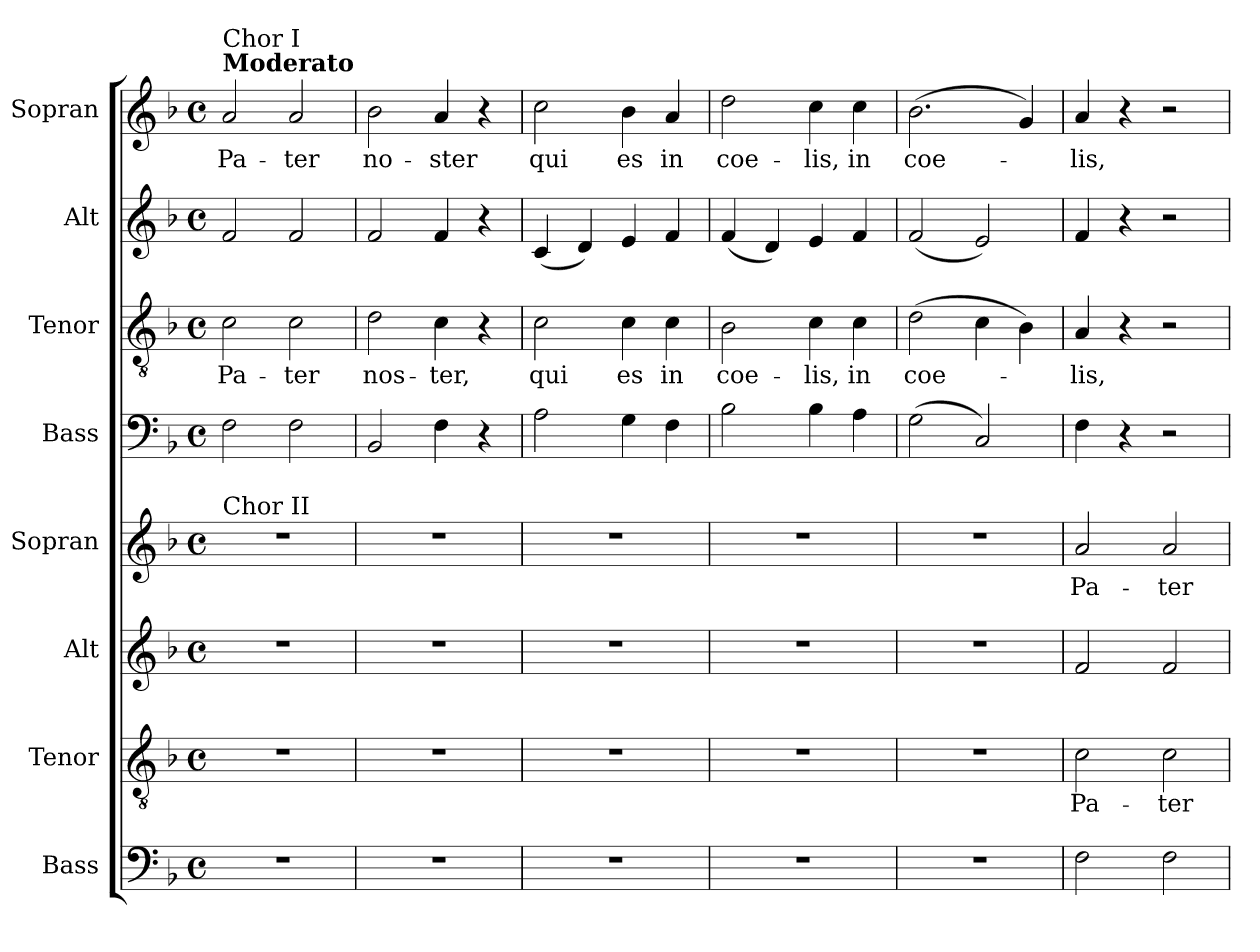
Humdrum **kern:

**kern	**dynam	**kern	**text	**dynam	**kern	**dynam	**kern	**text	**dynam	**kern	**dynam	**kern	**text	**dynam	**kern	**dynam	**kern	**text	**dynam
*part8	*part8	*part7	*part7	*part7	*part6	*part6	*part5	*part5	*part5	*part4	*part4	*part3	*part3	*part3	*part2	*part2	*part1	*part1	*part1
*staff8	*staff8	*staff7	*staff7	*staff7	*staff6	*staff6	*staff5	*staff5	*staff5	*staff4	*staff4	*staff3	*staff3	*staff3	*staff2	*staff2	*staff1	*staff1	*staff1
*I"Bass	*	*I"Tenor	*	*	*I"Alt	*	*I"Sopran	*	*	*I"Bass	*	*I"Tenor	*	*	*I"Alt	*	*I"Sopran	*	*
*clefF4	*	*clefGv2	*	*	*clefG2	*	*clefG2	*	*	*clefF4	*	*clefGv2	*	*	*clefG2	*	*clefG2	*	*
*k[b-]	*	*k[b-]	*	*	*k[b-]	*	*k[b-]	*	*	*k[b-]	*	*k[b-]	*	*	*k[b-]	*	*k[b-]	*	*
*M4/4	*	*M4/4	*	*	*M4/4	*	*M4/4	*	*	*M4/4	*	*M4/4	*	*	*M4/4	*	*M4/4	*	*
*met(c)	*	*met(c)	*	*	*met(c)	*	*met(c)	*	*	*met(c)	*	*met(c)	*	*	*met(c)	*	*met(c)	*	*
=1	=1	=1	=1	=1	=1	=1	=1	=1	=1	=1	=1	=1	=1	=1	=1	=1	=1	=1	=1
!	!	!	!	!	!	!	!	!	!	!	!	!	!	!	!	!	!LO:TX:a:B:t=Moderato	!	!
!	!	!	!	!	!	!	!	!	!	!	!	!	!	!	!	!	!LO:TX:a:t=Chor I	!	!
!	!	!	!	!	!	!	!LO:TX:a:t=Chor II	!	!	!	!	!	!	!	!	!	!	!	!
!	!	!	!	!	!	!	!	!	!	!	!LO:DY:a	!	!LO:LY:b	!LO:DY:a	!	!LO:DY:a	!	!LO:LY:b	!LO:DY:a
1r	.	1r	.	.	1r	.	1r	.	.	2F\	other-dynamics	2c\	Pa-	other-dynamics	2f/	other-dynamics	2a/	Pa-	other-dynamics
!	!	!	!	!	!	!	!	!	!	!	!	!	!LO:LY:b	!	!	!	!	!LO:LY:b	!
.	.	.	.	.	.	.	.	.	.	2F\	.	2c\	-ter	.	2f/	.	2a/	-ter	.
=2	=2	=2	=2	=2	=2	=2	=2	=2	=2	=2	=2	=2	=2	=2	=2	=2	=2	=2	=2
!	!	!	!	!	!	!	!	!	!	!	!	!	!LO:LY:b	!	!	!	!	!LO:LY:b	!
1r	.	1r	.	.	1r	.	1r	.	.	2BB-/	.	2d\	nos-	.	2f/	.	2b-\	no-	.
!	!	!	!	!	!	!	!	!	!	!	!	!	!LO:LY:b	!	!	!	!	!LO:LY:b	!
.	.	.	.	.	.	.	.	.	.	4F\	.	4c\	-ter,	.	4f/	.	4a/	-ster	.
.	.	.	.	.	.	.	.	.	.	4r	.	4r	.	.	4r	.	4r	.	.
=3	=3	=3	=3	=3	=3	=3	=3	=3	=3	=3	=3	=3	=3	=3	=3	=3	=3	=3	=3
!	!	!	!	!	!	!	!	!	!	!	!	!	!LO:LY:b	!	!	!	!	!LO:LY:b	!
1r	.	1r	.	.	1r	.	1r	.	.	2A\	.	2c\	qui	.	(4c/	.	2cc\	qui	.
.	.	.	.	.	.	.	.	.	.	.	.	.	.	.	4d/)	.	.	.	.
!	!	!	!	!	!	!	!	!	!	!	!	!	!LO:LY:b	!	!	!	!	!LO:LY:b	!
.	.	.	.	.	.	.	.	.	.	4G\	.	4c\	es	.	4e/	.	4b-\	es	.
!	!	!	!	!	!	!	!	!	!	!	!	!	!LO:LY:b	!	!	!	!	!LO:LY:b	!
.	.	.	.	.	.	.	.	.	.	4F\	.	4c\	in	.	4f/	.	4a/	in	.
=4	=4	=4	=4	=4	=4	=4	=4	=4	=4	=4	=4	=4	=4	=4	=4	=4	=4	=4	=4
!	!	!	!	!	!	!	!	!	!	!	!	!	!LO:LY:b	!	!	!	!	!LO:LY:b	!
1r	.	1r	.	.	1r	.	1r	.	.	2B-\	.	2B-\	coe-	.	(4f/	.	2dd\	coe-	.
.	.	.	.	.	.	.	.	.	.	.	.	.	.	.	4d/)	.	.	.	.
!	!	!	!	!	!	!	!	!	!	!	!	!	!LO:LY:b	!	!	!	!	!LO:LY:b	!
.	.	.	.	.	.	.	.	.	.	4B-\	.	4c\	-lis,	.	4e/	.	4cc\	-lis,	.
!	!	!	!	!	!	!	!	!	!	!	!	!	!LO:LY:b	!	!	!	!	!LO:LY:b	!
.	.	.	.	.	.	.	.	.	.	4A\	.	4c\	in	.	4f/	.	4cc\	in	.
=5	=5	=5	=5	=5	=5	=5	=5	=5	=5	=5	=5	=5	=5	=5	=5	=5	=5	=5	=5
!	!	!	!	!	!	!	!	!	!	!	!	!	!LO:LY:b	!	!	!	!	!LO:LY:b	!
1r	.	1r	.	.	1r	.	1r	.	.	(2G\	.	(2d\	coe-	.	(2f/	.	(2.b-\	coe-	.
.	.	.	.	.	.	.	.	.	.	2C/)	.	4c\	.	.	2e/)	.	.	.	.
.	.	.	.	.	.	.	.	.	.	.	.	4B-\)	.	.	.	.	4g/)	.	.
=6	=6	=6	=6	=6	=6	=6	=6	=6	=6	=6	=6	=6	=6	=6	=6	=6	=6	=6	=6
!	!LO:DY:a	!	!LO:LY:b	!LO:DY:a	!	!LO:DY:a	!	!LO:LY:b	!LO:DY:a	!	!	!	!LO:LY:b	!	!	!	!	!LO:LY:b	!
2F\	other-dynamics	2c\	Pa-	other-dynamics	2f/	other-dynamics	2a/	Pa-	other-dynamics	4F\	.	4A/	-lis,	.	4f/	.	4a/	-lis,	.
.	.	.	.	.	.	.	.	.	.	4r	.	4r	.	.	4r	.	4r	.	.
!	!	!	!LO:LY:b	!	!	!	!	!LO:LY:b	!	!	!	!	!	!	!	!	!	!	!
2F\	.	2c\	-ter	.	2f/	.	2a/	-ter	.	2r	.	2r	.	.	2r	.	2r	.	.
=	=	=	=	=	=	=	=	=	=	=	=	=	=	=	=	=	=	=	=
*-	*-	*-	*-	*-	*-	*-	*-	*-	*-	*-	*-	*-	*-	*-	*-	*-	*-	*-	*-
